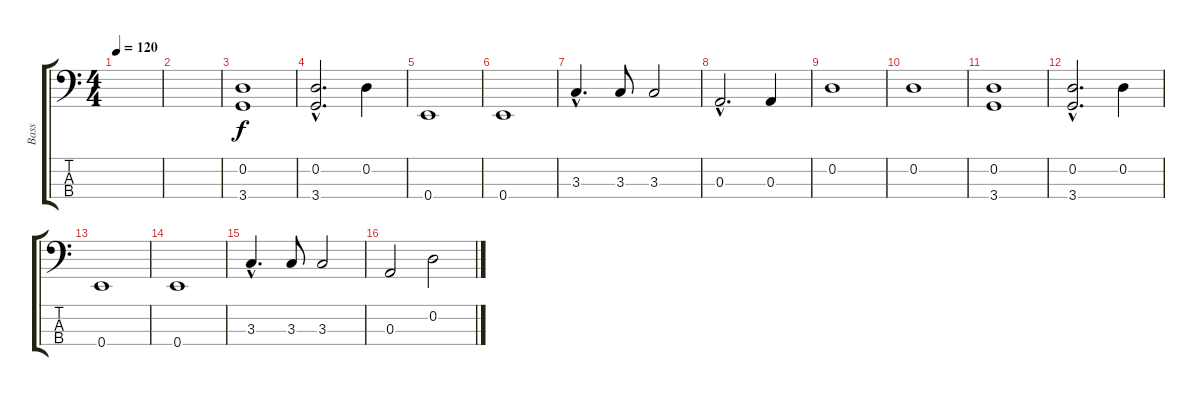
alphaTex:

\track ("Bass" "Bass") {instrument electricbassfinger}
\staff {score tabs}
\tuning (G2 D2 A1 E1) {hide}
\ts (4 4)
\tempo 120
\clef f4
\ks c
|
|
(0.2 3.4).1 |
(0.2{hac} 3.4{hac}).2{d} 0.2.4 |
0.4.1 |
0.4.1 |
3.3{hac}.4{d} 3.3.8 3.3.2 |
0.3{hac}.2{d} 0.3.4 |
0.2.1 |
0.2.1 |
(0.2 3.4).1 |
(0.2{hac} 3.4{hac}).2{d} 0.2.4 |
0.4.1 |
0.4.1 |
3.3{hac}.4{d} 3.3.8 3.3.2 |
0.3.2 0.2.2
